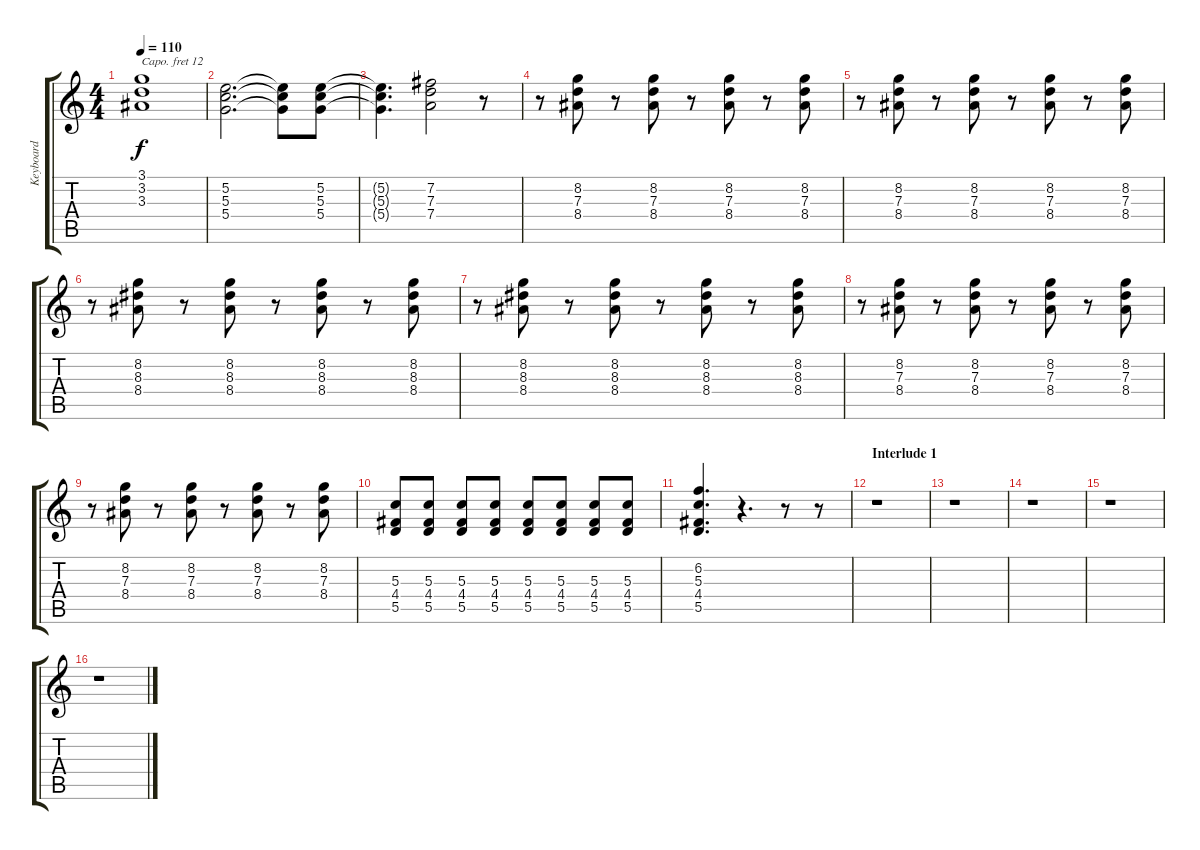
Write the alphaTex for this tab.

\track ("Keyboard" "Keyboard") {instrument pad3polysynth}
\staff {score tabs}
\capo 12
\tuning (E4 B3 G3 D3 A2 E2) {hide}
\ts (4 4)
\tempo 110
\clef g2
\ks c
(3.1{t} 3.2{t} 3.3{t}).1{dy f} |
(5.2 5.3 5.4).2{d} (5.2{t} 5.3{t} 5.4{t}).8 (5.2 5.3 5.4).8 |
(5.2{t} 5.3{t} 5.4{t}).4{d} (7.2 7.3 7.4).2 r.8 |
r.8 (8.2 7.3 8.4).8 r.8 (8.2 7.3 8.4).8 r.8 (8.2 7.3 8.4).8 r.8 (8.2 7.3 8.4).8 |
r.8 (8.2 7.3 8.4).8 r.8 (8.2 7.3 8.4).8 r.8 (8.2 7.3 8.4).8 r.8 (8.2 7.3 8.4).8 |
r.8 (8.2 8.3 8.4).8 r.8 (8.2 8.3 8.4).8 r.8 (8.2 8.3 8.4).8 r.8 (8.2 8.3 8.4).8 |
r.8 (8.2 8.3 8.4).8 r.8 (8.2 8.3 8.4).8 r.8 (8.2 8.3 8.4).8 r.8 (8.2 8.3 8.4).8 |
r.8 (8.2 7.3 8.4).8 r.8 (8.2 7.3 8.4).8 r.8 (8.2 7.3 8.4).8 r.8 (8.2 7.3 8.4).8 |
r.8 (8.2 7.3 8.4).8 r.8 (8.2 7.3 8.4).8 r.8 (8.2 7.3 8.4).8 r.8 (8.2 7.3 8.4).8 |
(5.3 4.4 5.5).8 (5.3 4.4 5.5).8 (5.3 4.4 5.5).8 (5.3 4.4 5.5).8 (5.3 4.4 5.5).8 (5.3 4.4 5.5).8 (5.3 4.4 5.5).8 (5.3 4.4 5.5).8 |
(6.2 5.3 4.4 5.5).4{d} r.4{d} r.8 r.8 |
\section ("" "Interlude 1")
r.1 |
r.1 |
r.1 |
r.1 |
r.1
